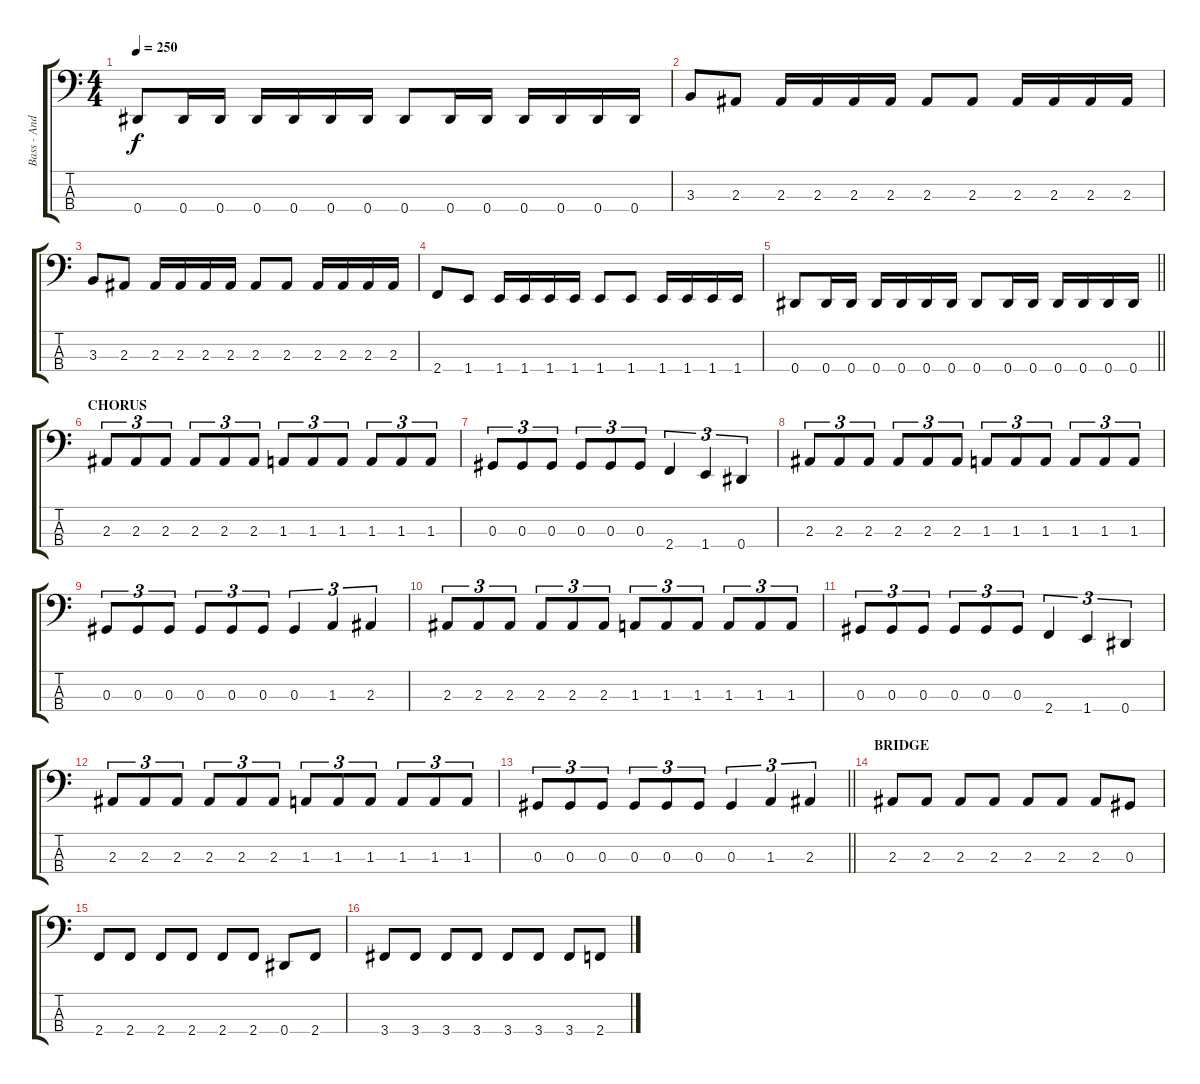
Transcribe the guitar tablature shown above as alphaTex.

\track ("Bass - Andre Hartoonian" "Bass - And") {instrument slapbass2}
\staff {score tabs}
\tuning (Gb2 Db2 Ab1 Eb1) {hide}
\ts (4 4)
\tempo 250
\clef f4
\ks c
0.4.8{dy f} 0.4.16 0.4.16 0.4.16 0.4.16 0.4.16 0.4.16 0.4.8 0.4.16 0.4.16 0.4.16 0.4.16 0.4.16 0.4.16 |
3.3.8 2.3.8 2.3.16 2.3.16 2.3.16 2.3.16 2.3.8 2.3.8 2.3.16 2.3.16 2.3.16 2.3.16 |
3.3.8 2.3.8 2.3.16 2.3.16 2.3.16 2.3.16 2.3.8 2.3.8 2.3.16 2.3.16 2.3.16 2.3.16 |
2.4.8 1.4.8 1.4.16 1.4.16 1.4.16 1.4.16 1.4.8 1.4.8 1.4.16 1.4.16 1.4.16 1.4.16 |
\barLineRight lightlight
0.4.8 0.4.16 0.4.16 0.4.16 0.4.16 0.4.16 0.4.16 0.4.8 0.4.16 0.4.16 0.4.16 0.4.16 0.4.16 0.4.16 |
\section ("" "CHORUS")
2.3.8{tu (3 2)} 2.3.8{tu (3 2)} 2.3.8{tu (3 2)} 2.3.8{tu (3 2)} 2.3.8{tu (3 2)} 2.3.8{tu (3 2)} 1.3.8{tu (3 2)} 1.3.8{tu (3 2)} 1.3.8{tu (3 2)} 1.3.8{tu (3 2)} 1.3.8{tu (3 2)} 1.3.8{tu (3 2)} |
0.3.8{tu (3 2)} 0.3.8{tu (3 2)} 0.3.8{tu (3 2)} 0.3.8{tu (3 2)} 0.3.8{tu (3 2)} 0.3.8{tu (3 2)} 2.4.4{tu (3 2)} 1.4.4{tu (3 2)} 0.4.4{tu (3 2)} |
2.3.8{tu (3 2)} 2.3.8{tu (3 2)} 2.3.8{tu (3 2)} 2.3.8{tu (3 2)} 2.3.8{tu (3 2)} 2.3.8{tu (3 2)} 1.3.8{tu (3 2)} 1.3.8{tu (3 2)} 1.3.8{tu (3 2)} 1.3.8{tu (3 2)} 1.3.8{tu (3 2)} 1.3.8{tu (3 2)} |
0.3.8{tu (3 2)} 0.3.8{tu (3 2)} 0.3.8{tu (3 2)} 0.3.8{tu (3 2)} 0.3.8{tu (3 2)} 0.3.8{tu (3 2)} 0.3.4{tu (3 2)} 1.3.4{tu (3 2)} 2.3.4{tu (3 2)} |
2.3.8{tu (3 2)} 2.3.8{tu (3 2)} 2.3.8{tu (3 2)} 2.3.8{tu (3 2)} 2.3.8{tu (3 2)} 2.3.8{tu (3 2)} 1.3.8{tu (3 2)} 1.3.8{tu (3 2)} 1.3.8{tu (3 2)} 1.3.8{tu (3 2)} 1.3.8{tu (3 2)} 1.3.8{tu (3 2)} |
0.3.8{tu (3 2)} 0.3.8{tu (3 2)} 0.3.8{tu (3 2)} 0.3.8{tu (3 2)} 0.3.8{tu (3 2)} 0.3.8{tu (3 2)} 2.4.4{tu (3 2)} 1.4.4{tu (3 2)} 0.4.4{tu (3 2)} |
2.3.8{tu (3 2)} 2.3.8{tu (3 2)} 2.3.8{tu (3 2)} 2.3.8{tu (3 2)} 2.3.8{tu (3 2)} 2.3.8{tu (3 2)} 1.3.8{tu (3 2)} 1.3.8{tu (3 2)} 1.3.8{tu (3 2)} 1.3.8{tu (3 2)} 1.3.8{tu (3 2)} 1.3.8{tu (3 2)} |
\barLineRight lightlight
0.3.8{tu (3 2)} 0.3.8{tu (3 2)} 0.3.8{tu (3 2)} 0.3.8{tu (3 2)} 0.3.8{tu (3 2)} 0.3.8{tu (3 2)} 0.3.4{tu (3 2)} 1.3.4{tu (3 2)} 2.3.4{tu (3 2)} |
\section ("" "BRIDGE")
2.3.8 2.3.8 2.3.8 2.3.8 2.3.8 2.3.8 2.3.8 0.3.8 |
2.4.8 2.4.8 2.4.8 2.4.8 2.4.8 2.4.8 0.4.8 2.4.8 |
3.4.8 3.4.8 3.4.8 3.4.8 3.4.8 3.4.8 3.4.8 2.4.8
